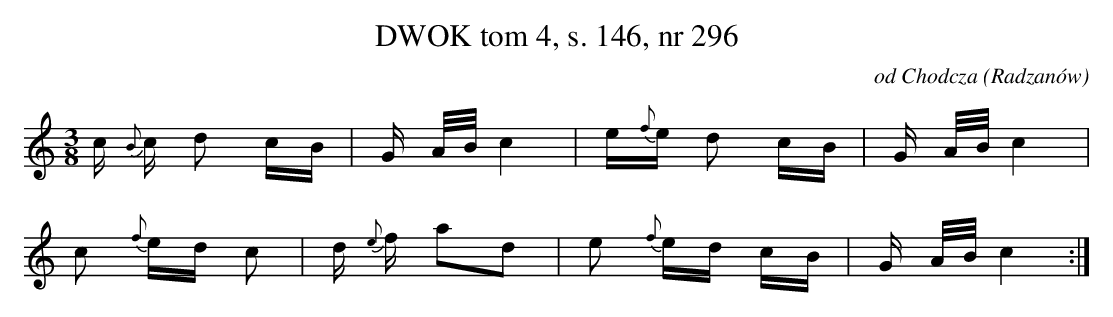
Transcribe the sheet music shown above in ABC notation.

X:1
T: DWOK tom 4, s. 146, nr 296
O: od Chodcza (Radzanów)
L: 1/16
M: 3/8
K: C
c {B} c d2 cB | G A/B/ c4 | e{f}e d2 cB | G A/B/ c4 |
c2 {f}ed c2 | d {e}f a2d2 | e2 {f}ed cB | G A/B/ c4 :|
